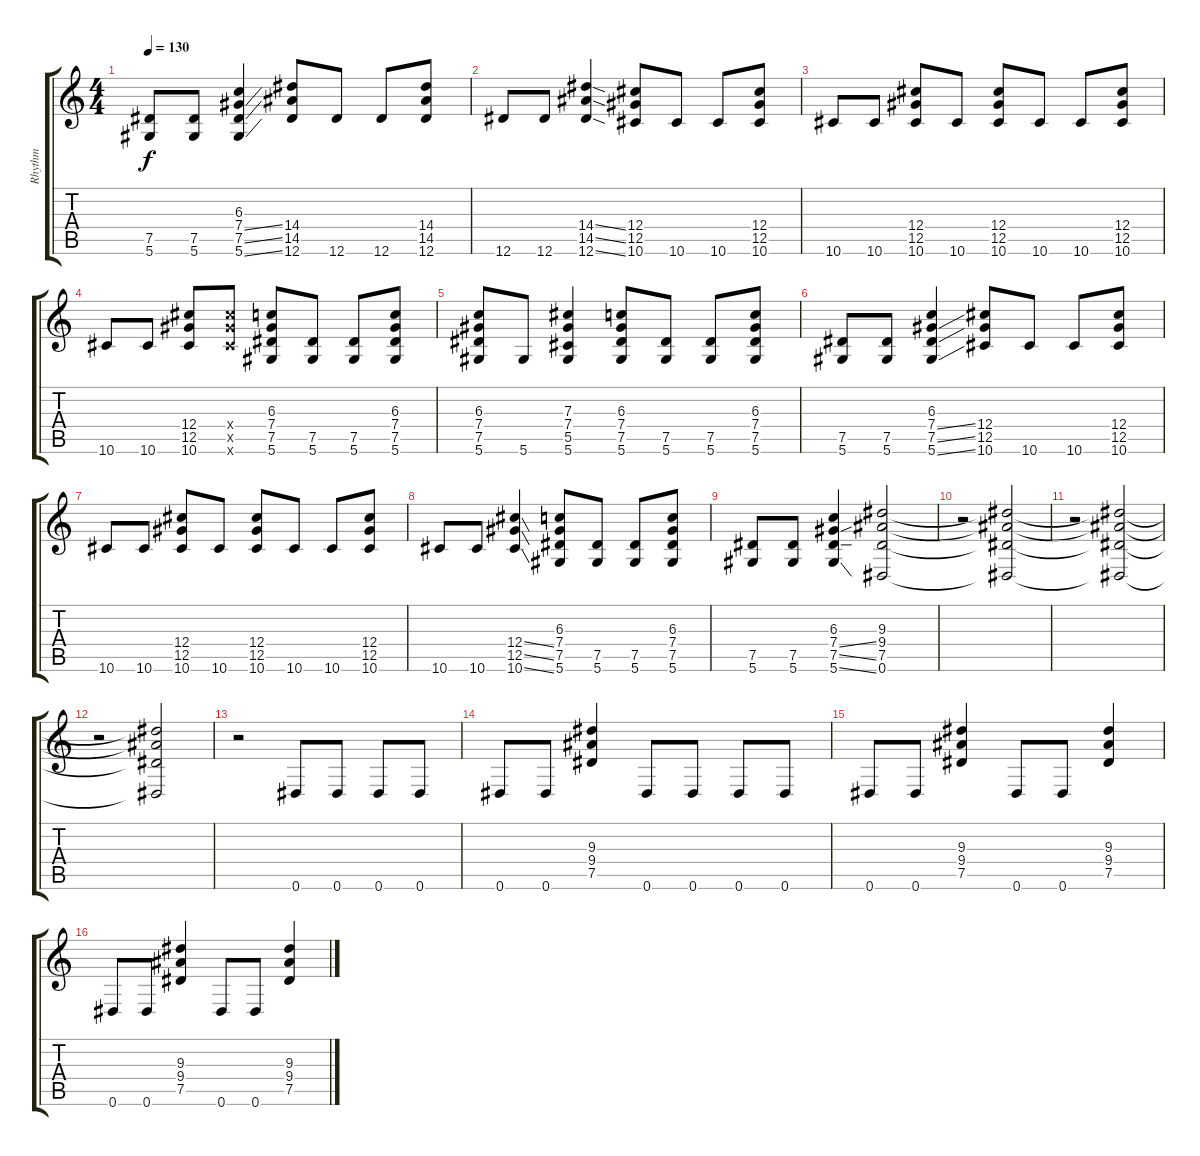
\track ("Rhythm" "Rhythm") {instrument overdrivenguitar}
\staff {score tabs}
\tuning (Eb4 Bb3 Gb3 Db3 Ab2 Eb2) {hide}
\ts (4 4)
\tempo 130
\clef g2
\ks c
(7.5 5.6).8{dy f} (7.5 5.6).8 (6.3 7.4{ss} 7.5{ss} 5.6{ss}).4 (14.4 14.5 12.6).8 12.6.8 12.6.8 (14.4 14.5 12.6).8 |
12.6.8 12.6.8 (14.4{ss} 14.5{ss} 12.6{ss}).4 (12.4 12.5 10.6).8 10.6.8 10.6.8 (12.4 12.5 10.6).8 |
10.6.8 10.6.8 (12.4 12.5 10.6).8 10.6.8 (12.4 12.5 10.6).8 10.6.8 10.6.8 (12.4 12.5 10.6).8 |
10.6.8 10.6.8 (12.4 12.5 10.6).8 (12.4{x} 12.5{x} 10.6{x}).8 (6.3 7.4 7.5 5.6).8 (7.5 5.6).8 (7.5 5.6).8 (6.3 7.4 7.5 5.6).8 |
(6.3 7.4 7.5 5.6).8 5.6.8 (7.3 7.4 5.5 5.6).4 (6.3 7.4 7.5 5.6).8 (7.5 5.6).8 (7.5 5.6).8 (6.3 7.4 7.5 5.6).8 |
(7.5 5.6).8 (7.5 5.6).8 (6.3 7.4{ss} 7.5{ss} 5.6{ss}).4 (12.4 12.5 10.6).8 10.6.8 10.6.8 (12.4 12.5 10.6).8 |
10.6.8 10.6.8 (12.4 12.5 10.6).8 10.6.8 (12.4 12.5 10.6).8 10.6.8 10.6.8 (12.4 12.5 10.6).8 |
10.6.8 10.6.8 (12.4{ss} 12.5{ss} 10.6{ss}).4 (6.3 7.4 7.5 5.6).8 (7.5 5.6).8 (7.5 5.6).8 (6.3 7.4 7.5 5.6).8 |
(7.5 5.6).8 (7.5 5.6).8 (6.3 7.4{ss} 7.5{ss} 5.6{ss}).4 (9.3 9.4 7.5 0.6).2 |
r.2 (9.3{t} 9.4{t} 7.5{t} 0.6{t}).2 |
r.2 (9.3{t} 9.4{t} 7.5{t} 0.6{t}).2 |
r.2 (9.3{t} 9.4{t} 7.5{t} 0.6{t}).2 |
r.2 0.6.8 0.6.8 0.6.8 0.6.8 |
0.6.8 0.6.8 (9.3 9.4 7.5).4 0.6.8 0.6.8 0.6.8 0.6.8 |
0.6.8 0.6.8 (9.3 9.4 7.5).4 0.6.8 0.6.8 (9.3 9.4 7.5).4 |
0.6.8 0.6.8 (9.3 9.4 7.5).4 0.6.8 0.6.8 (9.3 9.4 7.5).4
